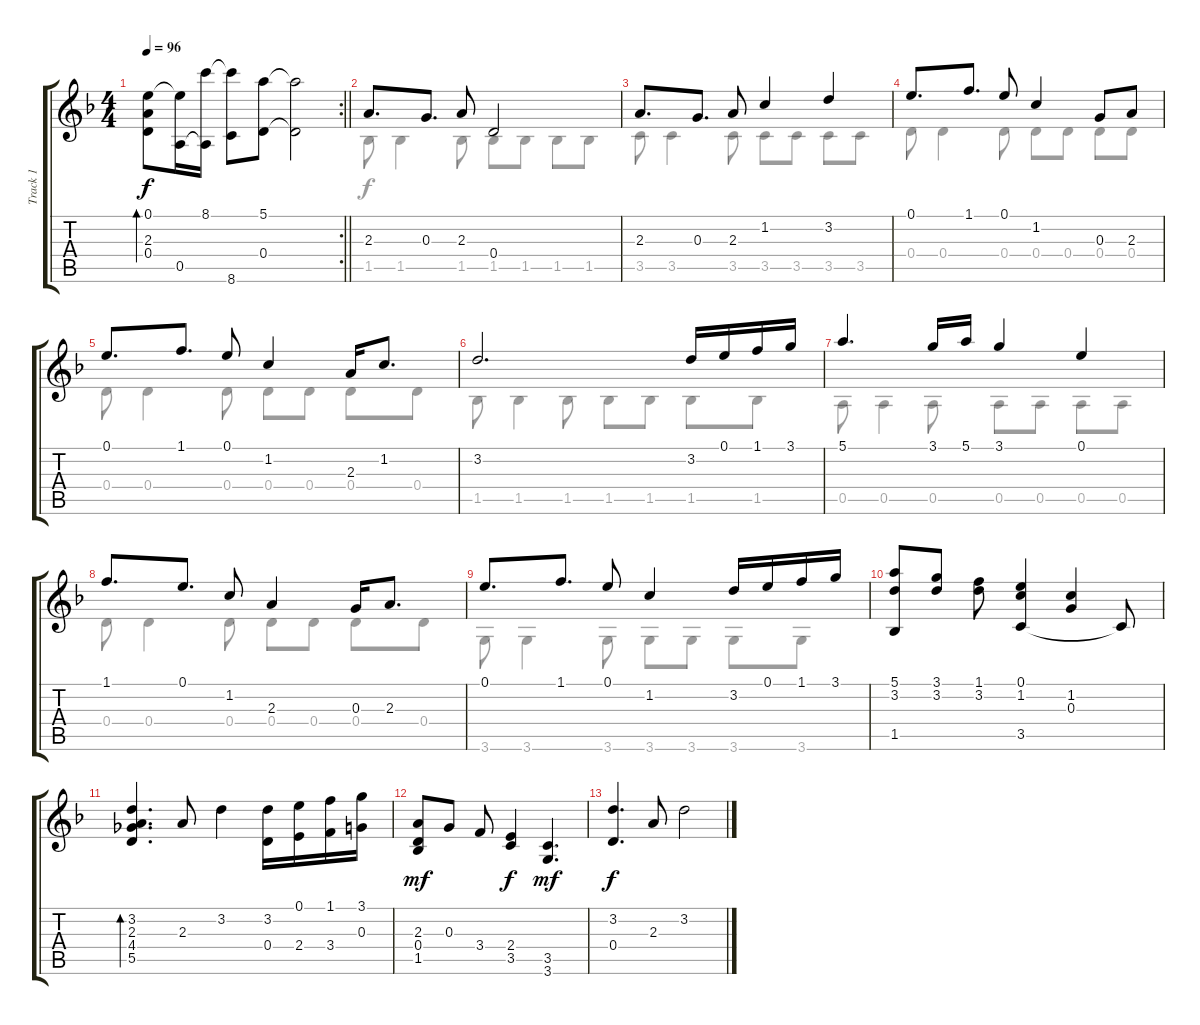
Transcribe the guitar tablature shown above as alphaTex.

\track ("Track 1" "Track 1") {instrument acousticguitarsteel}
\staff {score tabs}
\tuning (E4 B3 G3 D3 A2 E2) {hide}
\voice
\rc 2
\ts (4 4)
\tempo 96
\clef g2
\barLineRight lightlight
\ks dminor
(0.1 2.3 0.4).8{bd 60 dy f} (0.1{t} 0.5).16 (8.1 0.5{t}).16 (8.1{t} 8.6).8 (5.1 0.4).8 (5.1{t} 0.4{t}).2 |
2.3.8{d} 0.3.8{d} 2.3.8 0.4.2 |
2.3.8{d} 0.3.8{d} 2.3.8 1.2.4 3.2.4 |
0.1.8{d} 1.1.8{d} 0.1.8 1.2.4 0.3.8 2.3.8 |
0.1.8{d} 1.1.8{d} 0.1.8 1.2.4 2.3.16 1.2.8{d} |
3.2.2{d} 3.2.16 0.1.16 1.1.16 3.1.16 |
5.1.4{d} 3.1.16 5.1.16 3.1.4 0.1.4 |
1.1.8{d} 0.1.8{d} 1.2.8 2.3.4 0.3.16 2.3.8{d} |
0.1.8{d} 1.1.8{d} 0.1.8 1.2.4 3.2.16 0.1.16 1.1.16 3.1.16 |
(5.1 3.2 1.5).8 (3.1 3.2).8 (1.1 3.2).8 (0.1 1.2 3.5).4 (1.2 0.3).4 3.5{t}.8 |
(3.2 2.3 4.4 5.5).4{d bd 60} 2.3.8 3.2.4 (3.2 0.4).16 (0.1 2.4).16 (1.1 3.4).16 (3.1 0.3).16 |
(2.3 0.4 1.5).8{dy mf} 0.3.8 3.4.8 (2.4 3.5).4{dy f} (3.5 3.6).4{d dy mf} |
(3.2 0.4).4{d dy f} 2.3.8 3.2.2
\voice
\clef g2
\ottava regular
\simile none
\barLineRight lightlight
\ks dminor
|
1.5.8 1.5.4 1.5.8 1.5.8 1.5.8 1.5.8 1.5.8 |
3.5.8 3.5.4 3.5.8 3.5.8 3.5.8 3.5.8 3.5.8 |
0.4.8 0.4.4 0.4.8 0.4.8 0.4.8 0.4.8 0.4.8 |
0.4.8 0.4.4 0.4.8 0.4.8 0.4.8 0.4.8 0.4.8 |
1.5.8 1.5.4 1.5.8 1.5.8 1.5.8 1.5.8 1.5.8 |
0.5.8 0.5.4 0.5.8 0.5.8 0.5.8 0.5.8 0.5.8 |
0.4.8 0.4.4 0.4.8 0.4.8 0.4.8 0.4.8 0.4.8 |
3.6.8 3.6.4 3.6.8 3.6.8 3.6.8 3.6.8 3.6.8 |
|
|
|
